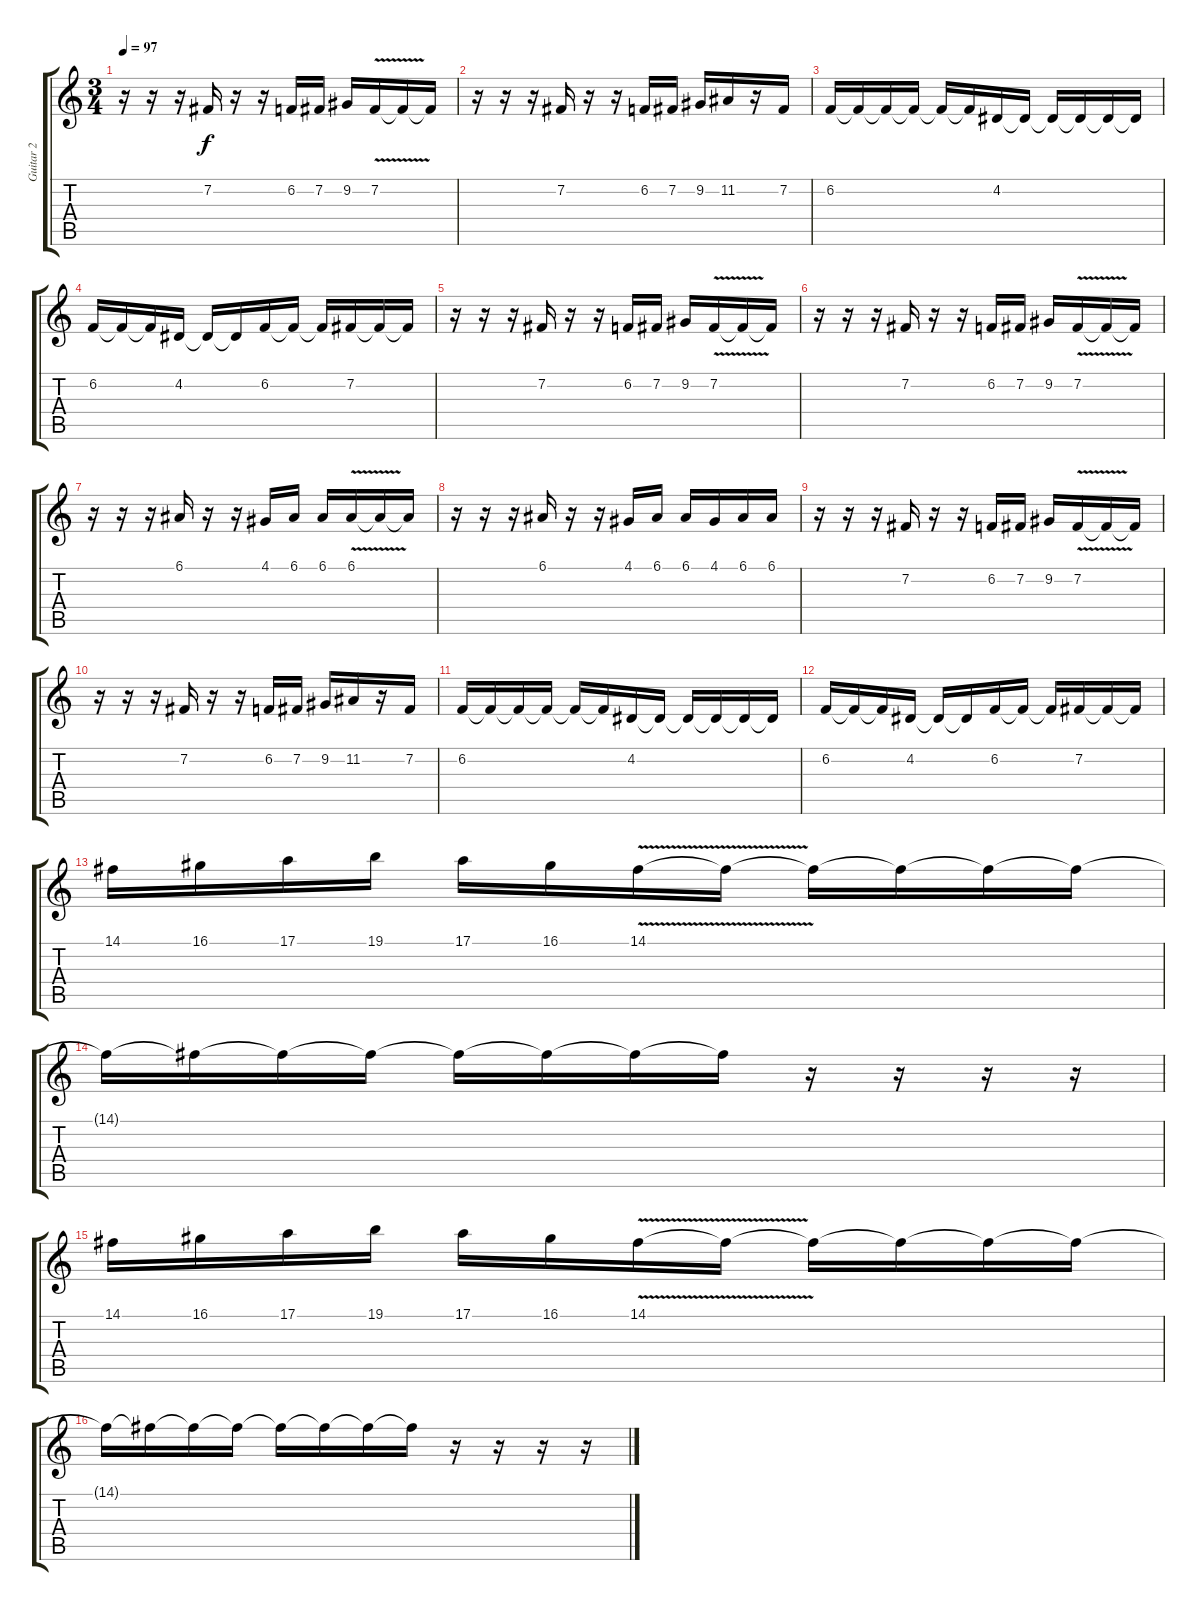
\track ("Guitar 2" "Guitar 2") {instrument tuba}
\staff {score tabs}
\tuning (E4 B3 G3 D3 A2 E2) {hide}
\ts (3 4)
\tempo 97
\clef g2
\ks c
r.16{dy f} r.16 r.16 7.2.16 r.16 r.16 6.2.16 7.2.16 9.2.16 7.2{v}.16 7.2{t}.16 7.2{t}.16 |
r.16 r.16 r.16 7.2.16 r.16 r.16 6.2.16 7.2.16 9.2.16 11.2.16 r.16 7.2.16 |
6.2.16 6.2{t}.16 6.2{t}.16 6.2{t}.16 6.2{t}.16 6.2{t}.16 4.2.16 4.2{t}.16 4.2{t}.16 4.2{t}.16 4.2{t}.16 4.2{t}.16 |
6.2.16 6.2{t}.16 6.2{t}.16 4.2.16 4.2{t}.16 4.2{t}.16 6.2.16 6.2{t}.16 6.2{t}.16 7.2.16 7.2{t}.16 7.2{t}.16 |
r.16 r.16 r.16 7.2.16 r.16 r.16 6.2.16 7.2.16 9.2.16 7.2{v}.16 7.2{t}.16 7.2{t}.16 |
r.16 r.16 r.16 7.2.16 r.16 r.16 6.2.16 7.2.16 9.2.16 7.2{v}.16 7.2{t}.16 7.2{t}.16 |
r.16 r.16 r.16 6.1.16 r.16 r.16 4.1.16 6.1.16 6.1.16 6.1{v}.16 6.1{t}.16 6.1{t}.16 |
r.16 r.16 r.16 6.1.16 r.16 r.16 4.1.16 6.1.16 6.1.16 4.1.16 6.1.16 6.1.16 |
r.16 r.16 r.16 7.2.16 r.16 r.16 6.2.16 7.2.16 9.2.16 7.2{v}.16 7.2{t}.16 7.2{t}.16 |
r.16 r.16 r.16 7.2.16 r.16 r.16 6.2.16 7.2.16 9.2.16 11.2.16 r.16 7.2.16 |
6.2.16 6.2{t}.16 6.2{t}.16 6.2{t}.16 6.2{t}.16 6.2{t}.16 4.2.16 4.2{t}.16 4.2{t}.16 4.2{t}.16 4.2{t}.16 4.2{t}.16 |
6.2.16 6.2{t}.16 6.2{t}.16 4.2.16 4.2{t}.16 4.2{t}.16 6.2.16 6.2{t}.16 6.2{t}.16 7.2.16 7.2{t}.16 7.2{t}.16 |
14.1.16{balance 6} 16.1.16 17.1.16 19.1.16 17.1.16 16.1.16 14.1{v}.16 14.1{t}.16 14.1{t}.16 14.1{t}.16 14.1{t}.16 14.1{t}.16 |
14.1{t}.16 14.1{t}.16 14.1{t}.16 14.1{t}.16 14.1{t}.16 14.1{t}.16 14.1{t}.16 14.1{t}.16 r.16 r.16 r.16 r.16 |
14.1.16 16.1.16 17.1.16 19.1.16 17.1.16 16.1.16 14.1{v}.16 14.1{t}.16 14.1{t}.16 14.1{t}.16 14.1{t}.16 14.1{t}.16 |
14.1{t}.16 14.1{t}.16 14.1{t}.16 14.1{t}.16 14.1{t}.16 14.1{t}.16 14.1{t}.16 14.1{t}.16 r.16 r.16 r.16 r.16
